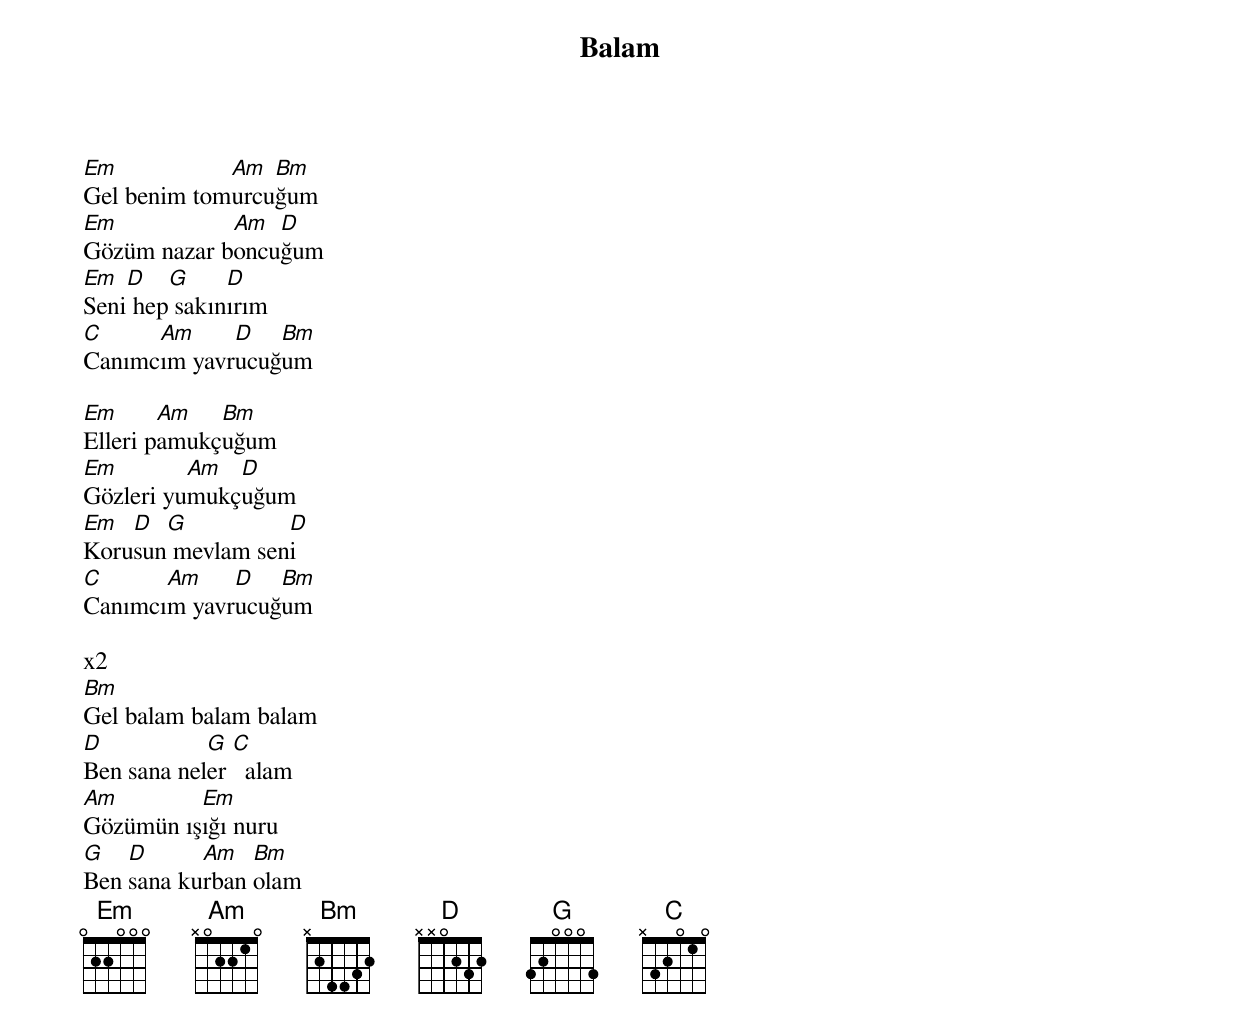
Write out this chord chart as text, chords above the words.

{title: Balam}
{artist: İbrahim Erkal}

Em           Am  Bm
Gel benim tomurcuğum
Em           Am  D
Gözüm nazar boncuğum
Em  D   G     D
Seni hep sakınırım
C     Am     D   Bm
Canımcım yavrucuğum

Em      Am   Bm
Elleri pamukçuğum
Em        Am  D
Gözleri yumukçuğum
Em  D  G          D
Korusun mevlam seni
C      Am    D   Bm
Canımcım yavrucuğum

x2
Bm
Gel balam balam balam
D           G  C
Ben sana neler   alam
Am        Em
Gözümün ışığı nuru
G   D      Am   Bm
Ben sana kurban olam
